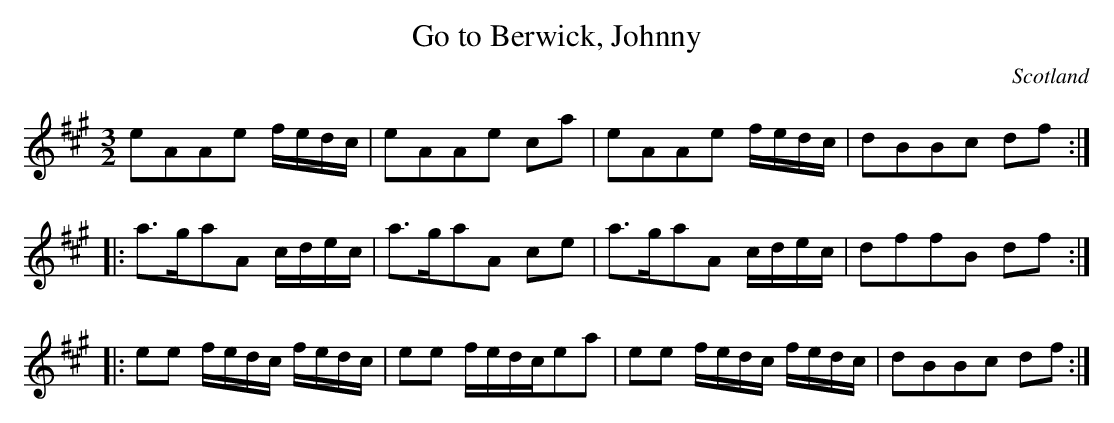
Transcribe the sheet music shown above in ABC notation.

X:1
T:Go to Berwick, Johnny
M:3/2
O:Scotland
O:England
K:A major
eAAe f/e/d/c/|eAAe ca|eAAe f/e/d/c/|dBBc df::
a>gaA c/d/e/c/|a>gaA ce|\
a>gaA c/d/e/c/|dffB df::
ee f/e/d/c/ f/e/d/c/|ee f/e/d/c/ea|\
ee f/e/d/c/ f/e/d/c/|dBBc df:|
